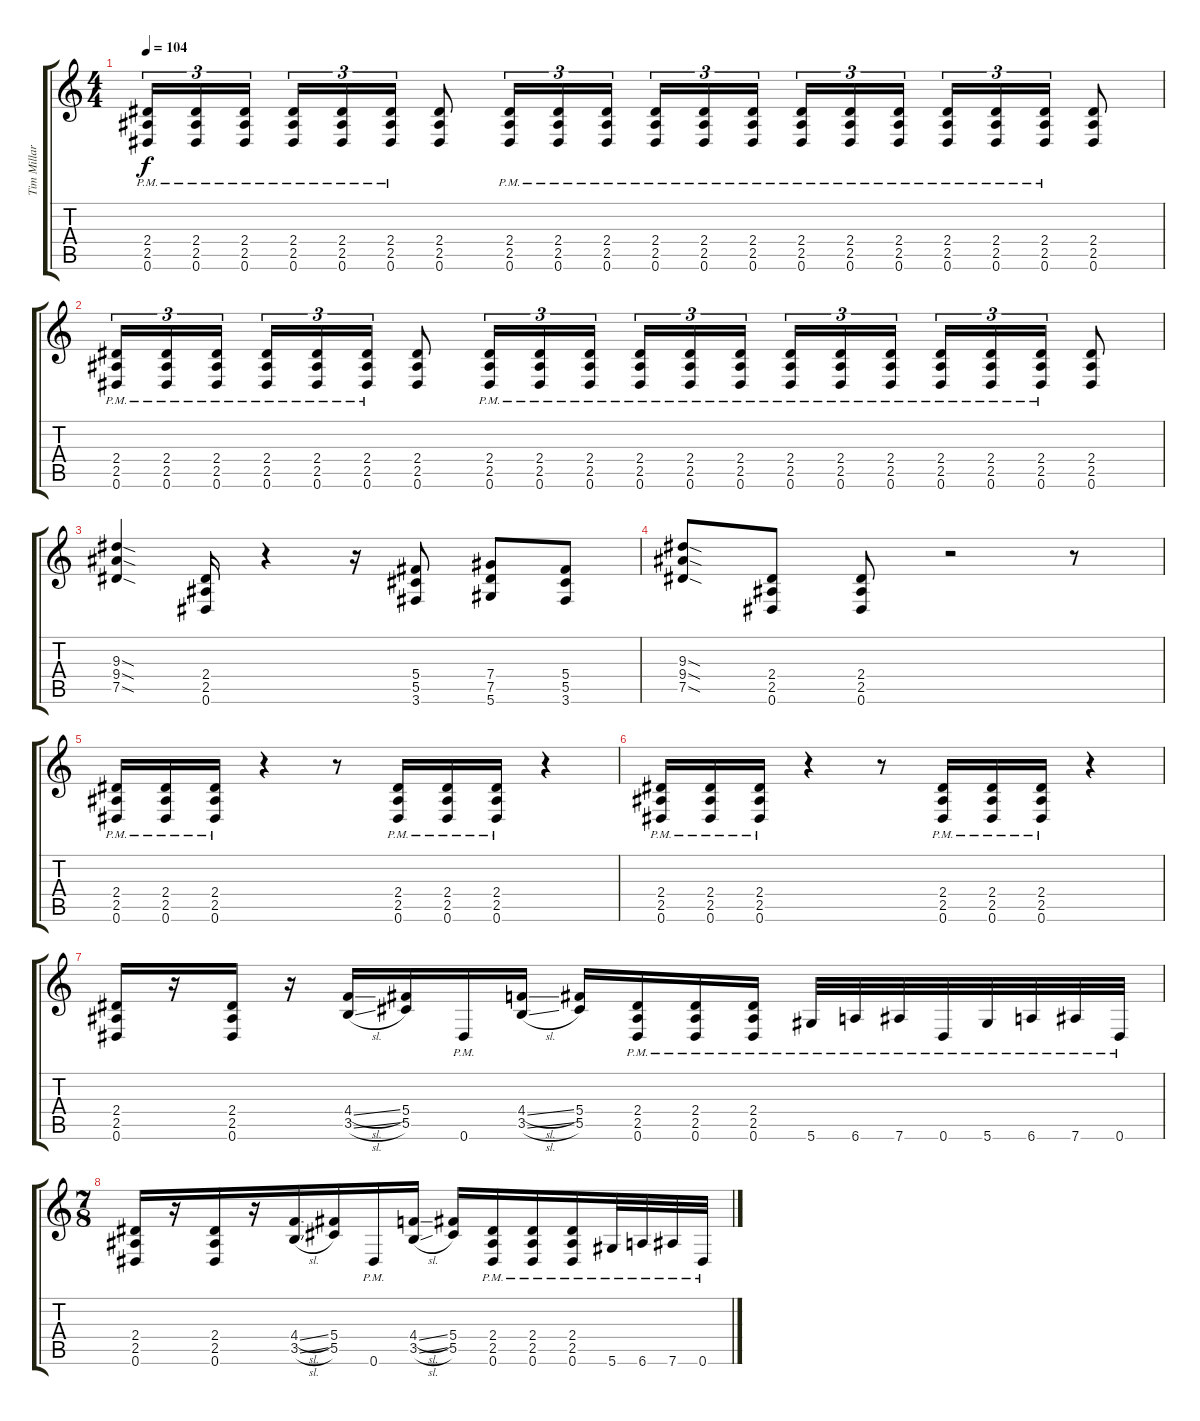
\track ("Tim Millar" "Tim Millar") {instrument distortionguitar}
\staff {score tabs}
\tuning (Eb4 Bb3 Gb3 Db3 Ab2 Eb2) {hide}
\ts (4 4)
\tempo 104
\clef g2
\ks c
(2.4{pm} 2.5{pm} 0.6{pm}).16{tu (3 2) dy f} (2.4{pm} 2.5{pm} 0.6{pm}).16{tu (3 2)} (2.4{pm} 2.5{pm} 0.6{pm}).16{tu (3 2) beam splitsecondary} (2.4{pm} 2.5{pm} 0.6{pm}).16{tu (3 2)} (2.4{pm} 2.5{pm} 0.6{pm}).16{tu (3 2)} (2.4{pm} 2.5{pm} 0.6{pm}).16{tu (3 2)} (2.4 2.5 0.6).8 (2.4{pm} 2.5{pm} 0.6{pm}).16{tu (3 2)} (2.4{pm} 2.5{pm} 0.6{pm}).16{tu (3 2)} (2.4{pm} 2.5{pm} 0.6{pm}).16{tu (3 2)} (2.4{pm} 2.5{pm} 0.6{pm}).16{tu (3 2)} (2.4{pm} 2.5{pm} 0.6{pm}).16{tu (3 2)} (2.4{pm} 2.5{pm} 0.6{pm}).16{tu (3 2) beam splitsecondary} (2.4{pm} 2.5{pm} 0.6{pm}).16{tu (3 2)} (2.4{pm} 2.5{pm} 0.6{pm}).16{tu (3 2)} (2.4{pm} 2.5{pm} 0.6{pm}).16{tu (3 2)} (2.4{pm} 2.5{pm} 0.6{pm}).16{tu (3 2)} (2.4{pm} 2.5{pm} 0.6{pm}).16{tu (3 2)} (2.4{pm} 2.5{pm} 0.6{pm}).16{tu (3 2)} (2.4 2.5 0.6).8 |
(2.4{pm} 2.5{pm} 0.6{pm}).16{tu (3 2)} (2.4{pm} 2.5{pm} 0.6{pm}).16{tu (3 2)} (2.4{pm} 2.5{pm} 0.6{pm}).16{tu (3 2) beam splitsecondary} (2.4{pm} 2.5{pm} 0.6{pm}).16{tu (3 2)} (2.4{pm} 2.5{pm} 0.6{pm}).16{tu (3 2)} (2.4{pm} 2.5{pm} 0.6{pm}).16{tu (3 2)} (2.4 2.5 0.6).8 (2.4{pm} 2.5{pm} 0.6{pm}).16{tu (3 2)} (2.4{pm} 2.5{pm} 0.6{pm}).16{tu (3 2)} (2.4{pm} 2.5{pm} 0.6{pm}).16{tu (3 2)} (2.4{pm} 2.5{pm} 0.6{pm}).16{tu (3 2)} (2.4{pm} 2.5{pm} 0.6{pm}).16{tu (3 2)} (2.4{pm} 2.5{pm} 0.6{pm}).16{tu (3 2) beam splitsecondary} (2.4{pm} 2.5{pm} 0.6{pm}).16{tu (3 2)} (2.4{pm} 2.5{pm} 0.6{pm}).16{tu (3 2)} (2.4{pm} 2.5{pm} 0.6{pm}).16{tu (3 2)} (2.4{pm} 2.5{pm} 0.6{pm}).16{tu (3 2)} (2.4{pm} 2.5{pm} 0.6{pm}).16{tu (3 2)} (2.4{pm} 2.5{pm} 0.6{pm}).16{tu (3 2)} (2.4 2.5 0.6).8 |
(9.3{sod} 9.4{sod} 7.5{sod}).4 (2.4 2.5 0.6).16 r.4 r.16 (5.4 5.5 3.6).8 (7.4 7.5 5.6).8 (5.4 5.5 3.6).8 |
(9.3{sod} 9.4{sod} 7.5{sod}).8 (2.4 2.5 0.6).8 (2.4 2.5 0.6).8 r.2 r.8 |
(2.4{pm} 2.5{pm} 0.6{pm}).16 (2.4{pm} 2.5{pm} 0.6{pm}).16 (2.4{pm} 2.5{pm} 0.6{pm}).16 r.4 r.8 (2.4{pm} 2.5{pm} 0.6{pm}).16 (2.4{pm} 2.5{pm} 0.6{pm}).16 (2.4{pm} 2.5{pm} 0.6{pm}).16 r.4 |
(2.4{pm} 2.5{pm} 0.6{pm}).16 (2.4{pm} 2.5{pm} 0.6{pm}).16 (2.4{pm} 2.5{pm} 0.6{pm}).16 r.4 r.8 (2.4{pm} 2.5{pm} 0.6{pm}).16 (2.4{pm} 2.5{pm} 0.6{pm}).16 (2.4{pm} 2.5{pm} 0.6{pm}).16 r.4 |
(2.4 2.5 0.6).16 r.16 (2.4 2.5 0.6).16 r.16 (4.4{sl} 3.5{sl}).16 (5.4 5.5).16 0.6{pm}.16 (4.4{sl} 3.5{sl}).16 (5.4 5.5).16 (2.4{pm} 2.5{pm} 0.6{pm}).16 (2.4{pm} 2.5{pm} 0.6{pm}).16 (2.4{pm} 2.5{pm} 0.6{pm}).16 5.6{pm}.32 6.6{pm}.32 7.6{pm}.32 0.6{pm}.32 5.6{pm}.32 6.6{pm}.32 7.6{pm}.32 0.6{pm}.32 |
\ts (7 8)
(2.4 2.5 0.6).16 r.16 (2.4 2.5 0.6).16 r.16 (4.4{sl} 3.5{sl}).16 (5.4 5.5).16 0.6{pm}.16 (4.4{sl} 3.5{sl}).16 (5.4 5.5).16 (2.4{pm} 2.5{pm} 0.6{pm}).16 (2.4{pm} 2.5{pm} 0.6{pm}).16 (2.4{pm} 2.5{pm} 0.6{pm}).16 5.6{pm}.32 6.6{pm}.32 7.6{pm}.32 0.6{pm}.32
